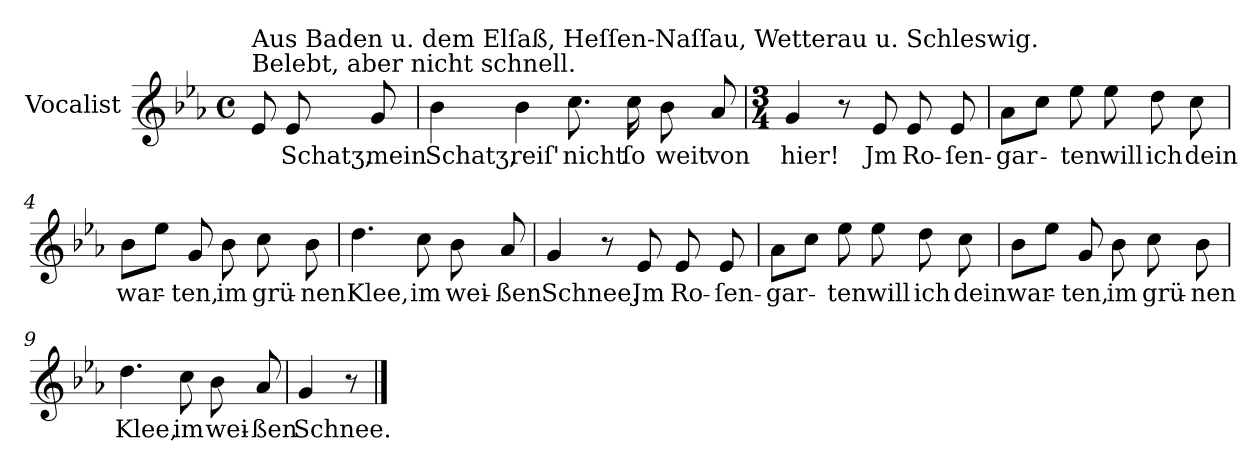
**kern	**text
*part1	*part1
*staff1	*staff1
*I"Vocalist	*
*k[b-e-a-]	*
*E-:	*
*M4/4	*
*met(c)	*
=	=
!LO:TX:a:t=Belebt, aber nicht schnell.	!
!LO:TX:a:t=Aus Baden u. dem Elſaß, Heſſen-Naſſau, Wetterau u. Schleswig.	!
8e-	.
8e-	Schatʒ,
8g	mein
=1	=1
4b-	Schatʒ,
4b-	reiſ'
8.cc	nicht
16cc	ſo
8b-	weit
8a-	von
=2	=2
*M3/4	*
4g	hier!
8r	.
8e-	Jm
8e-	Ro-
8e-	-ſen-
=3	=3
8a-L	-gar-
8ccJ	.
8ee-	-ten
8ee-	will
8dd	ich
8cc	dein
=4	=4
8b-L	war-
8ee-J	.
8g	-ten,
8b-	im
8cc	grü-
8b-	-nen
=5	=5
4.dd	Klee,
8cc	im
8b-	wei-
8a-	-ßen
=6	=6
4g	Schnee.
8r	.
8e-	Jm
8e-	Ro-
8e-	-ſen-
=7	=7
8a-L	-gar-
8ccJ	.
8ee-	-ten
8ee-	will
8dd	ich
8cc	dein
=8	=8
8b-L	war-
8ee-J	.
8g	-ten,
8b-	im
8cc	grü-
8b-	-nen
=9	=9
4.dd	Klee,
8cc	im
8b-	wei-
8a-	-ßen
=10	=10
4g	Schnee.
8r	.
==	==
*-	*-
